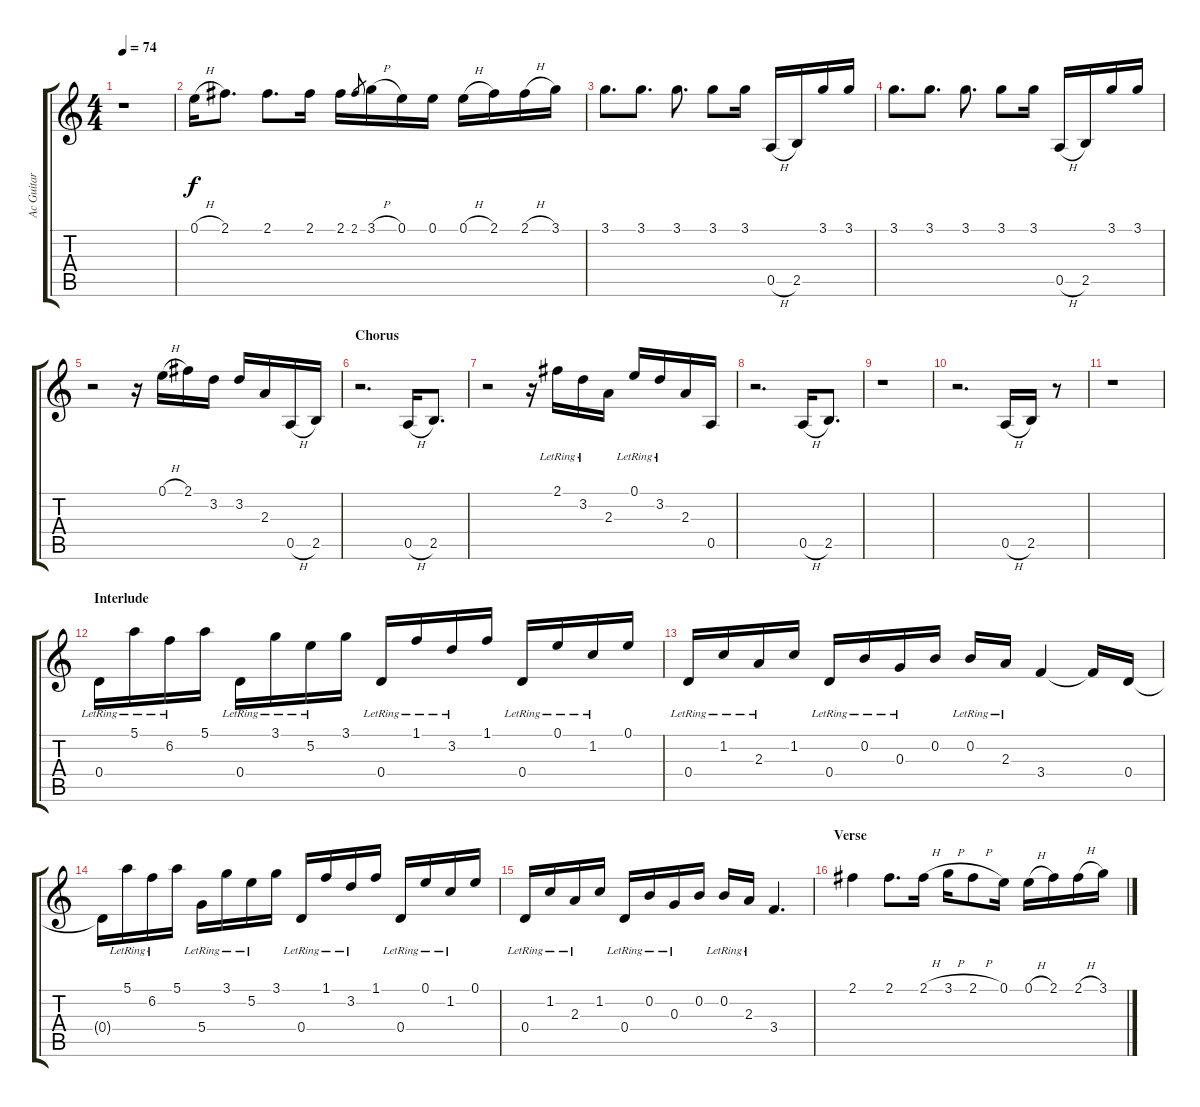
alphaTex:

\track ("Ac Guitar #2" "Ac Guitar ") {instrument acousticguitarsteel}
\staff {score tabs}
\tuning (E4 B3 G3 D3 A2 E2) {hide}
\ts (4 4)
\tempo 74
\clef g2
\ks c
r.1{dy f} |
0.1{h}.16 2.1.8{d} 2.1.8{d} 2.1.16 2.1.16 2.1.8{gr} 3.1{h}.16 0.1.16 0.1.16 0.1{h}.16 2.1.16 2.1{h}.16 3.1.16 |
3.1.8{d} 3.1.8{d} 3.1.8{d} 3.1.8 3.1.16 0.5{h}.16 2.5.16 3.1.16 3.1.16 |
3.1.8{d} 3.1.8{d} 3.1.8{d} 3.1.8 3.1.16 0.5{h}.16 2.5.16 3.1.16 3.1.16 |
r.2 r.16 0.1{h}.16 2.1.16 3.2.16 3.2.16 2.3.16 0.5{h}.16 2.5.16 |
\section ("" "Chorus")
r.2{d} 0.5{h}.16 2.5.8{d} |
r.2 r.16 2.1{lr}.16 3.2{lr}.16 2.3.16 0.1{lr}.16 3.2{lr}.16 2.3.16 0.5.16 |
r.2{d} 0.5{h}.16 2.5.8{d} |
r.1 |
r.2{d} 0.5{h}.16 2.5.16 r.8 |
r.1 |
\section ("" "Interlude")
0.4{lr}.16 5.1{lr}.16 6.2{lr}.16 5.1.16 0.4{lr}.16 3.1{lr}.16 5.2{lr}.16 3.1.16 0.4{lr}.16 1.1{lr}.16 3.2{lr}.16 1.1.16 0.4{lr}.16 0.1{lr}.16 1.2{lr}.16 0.1.16 |
0.4{lr}.16 1.2{lr}.16 2.3{lr}.16 1.2.16 0.4{lr}.16 0.2{lr}.16 0.3{lr}.16 0.2.16 0.2{lr}.16 2.3{lr}.16 3.4.4 3.4{t}.16 0.4.16 |
0.4{t}.16 5.1{lr}.16 6.2{lr}.16 5.1.16 5.4{lr}.16 3.1{lr}.16 5.2{lr}.16 3.1.16 0.4{lr}.16 1.1{lr}.16 3.2{lr}.16 1.1.16 0.4{lr}.16 0.1{lr}.16 1.2{lr}.16 0.1.16 |
0.4{lr}.16 1.2{lr}.16 2.3{lr}.16 1.2.16 0.4{lr}.16 0.2{lr}.16 0.3{lr}.16 0.2.16 0.2{lr}.16 2.3{lr}.16 3.4.4{d} |
\section ("" "Verse")
2.1.4 2.1.8{d} 2.1{h}.16 3.1{h}.16 2.1{h}.8 0.1.16 0.1{h}.16 2.1.16 2.1{h}.16 3.1.16
